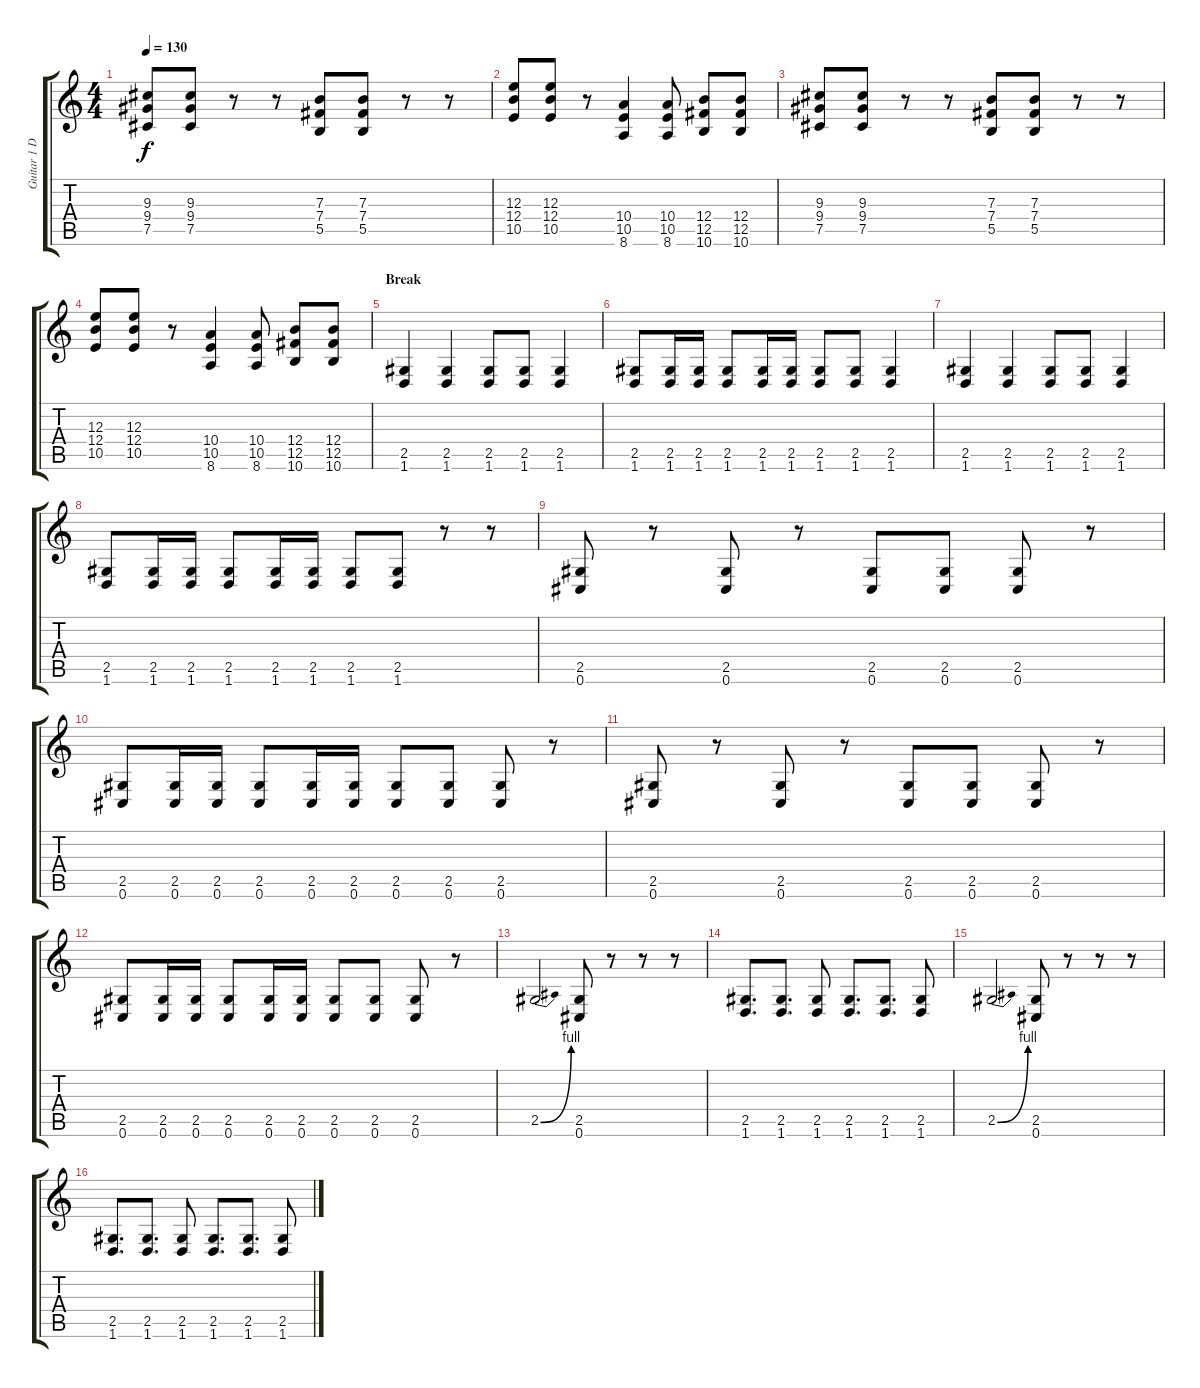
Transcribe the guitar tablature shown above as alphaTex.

\track ("Guitar 1 Distortion" "Guitar 1 D") {instrument distortionguitar}
\staff {score tabs}
\tuning (Db4 Ab3 E3 B2 Gb2 Db2) {hide}
\ts (4 4)
\tempo 130
\clef g2
\ks c
(9.3 9.4 7.5).8{dy f} (9.3 9.4 7.5).8 r.8 r.8 (7.3 7.4 5.5).8 (7.3 7.4 5.5).8 r.8 r.8 |
(12.3 12.4 10.5).8 (12.3 12.4 10.5).8 r.8 (10.4 10.5 8.6).4 (10.4 10.5 8.6).8 (12.4 12.5 10.6).8 (12.4 12.5 10.6).8 |
(9.3 9.4 7.5).8 (9.3 9.4 7.5).8 r.8 r.8 (7.3 7.4 5.5).8 (7.3 7.4 5.5).8 r.8 r.8 |
(12.3 12.4 10.5).8 (12.3 12.4 10.5).8 r.8 (10.4 10.5 8.6).4 (10.4 10.5 8.6).8 (12.4 12.5 10.6).8 (12.4 12.5 10.6).8 |
\section ("" "Break")
(2.5 1.6).4 (2.5 1.6).4 (2.5 1.6).8 (2.5 1.6).8 (2.5 1.6).4 |
(2.5 1.6).8 (2.5 1.6).16 (2.5 1.6).16 (2.5 1.6).8 (2.5 1.6).16 (2.5 1.6).16 (2.5 1.6).8 (2.5 1.6).8 (2.5 1.6).4 |
(2.5 1.6).4 (2.5 1.6).4 (2.5 1.6).8 (2.5 1.6).8 (2.5 1.6).4 |
(2.5 1.6).8 (2.5 1.6).16 (2.5 1.6).16 (2.5 1.6).8 (2.5 1.6).16 (2.5 1.6).16 (2.5 1.6).8 (2.5 1.6).8 r.8 r.8 |
(2.5 0.6).8 r.8 (2.5 0.6).8 r.8 (2.5 0.6).8 (2.5 0.6).8 (2.5 0.6).8 r.8 |
(2.5 0.6).8 (2.5 0.6).16 (2.5 0.6).16 (2.5 0.6).8 (2.5 0.6).16 (2.5 0.6).16 (2.5 0.6).8 (2.5 0.6).8 (2.5 0.6).8 r.8 |
(2.5 0.6).8 r.8 (2.5 0.6).8 r.8 (2.5 0.6).8 (2.5 0.6).8 (2.5 0.6).8 r.8 |
(2.5 0.6).8 (2.5 0.6).16 (2.5 0.6).16 (2.5 0.6).8 (2.5 0.6).16 (2.5 0.6).16 (2.5 0.6).8 (2.5 0.6).8 (2.5 0.6).8 r.8 |
2.5{be (bend 0 0 60 4)}.2 (2.5 0.6).8 r.8 r.8 r.8 |
(2.5 1.6).8{d} (2.5 1.6).8{d} (2.5 1.6).8 (2.5 1.6).8{d} (2.5 1.6).8{d} (2.5 1.6).8 |
2.5{be (bend 0 0 60 4)}.2 (2.5 0.6).8 r.8 r.8 r.8 |
(2.5 1.6).8{d} (2.5 1.6).8{d} (2.5 1.6).8 (2.5 1.6).8{d} (2.5 1.6).8{d} (2.5 1.6).8
